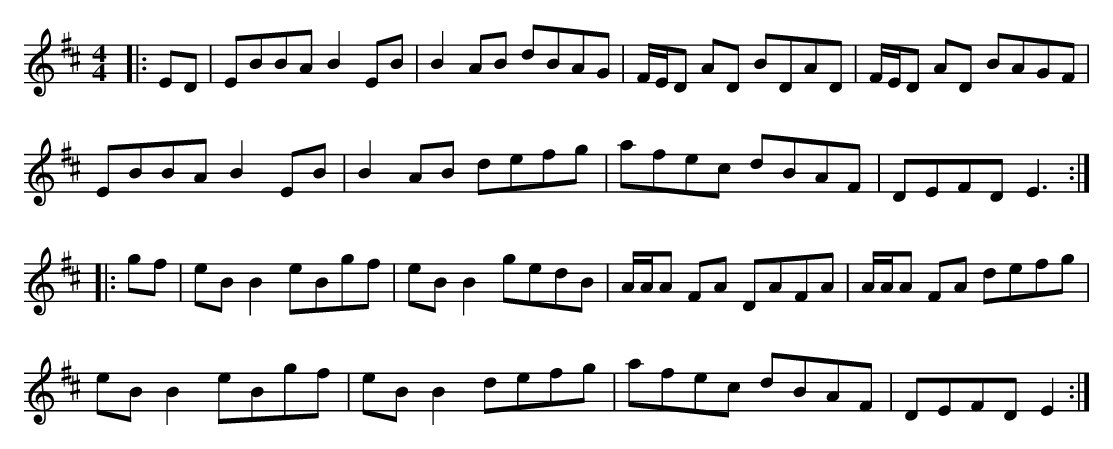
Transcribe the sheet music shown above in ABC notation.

X:1
M:4/4
K:Edor
|:ED|EBBA B2 EB|B2 AB dBAG|F/E/D AD BDAD|F/E/D AD BAGF|
EBBA B2 EB| B2 AB defg| afec dBAF|DEFD E3:|
|:gf|eBB2 eBgf|eBB2 gedB|A/A/A FA DAFA|A/A/A FA defg|
eBB2 eBgf|eBB2 defg|afec dBAF|DEFD E2:|
